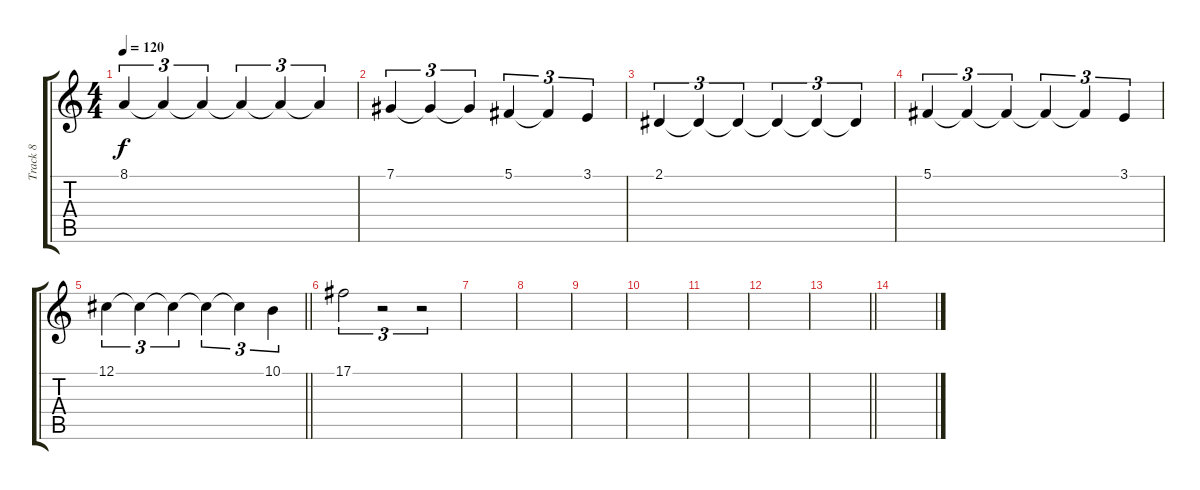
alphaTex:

\track ("Track 8" "Track 8") {instrument flute}
\staff {score tabs}
\tuning (Db4 Ab3 E3 B2 Gb2 B1) {hide}
\ts (4 4)
\tempo 120
\clef g2
\ks c
8.1.4{tu (3 2) dy f} 8.1{t}.4{tu (3 2)} 8.1{t}.4{tu (3 2)} 8.1{t}.4{tu (3 2)} 8.1{t}.4{tu (3 2)} 8.1{t}.4{tu (3 2)} |
7.1.4{tu (3 2)} 7.1{t}.4{tu (3 2)} 7.1{t}.4{tu (3 2)} 5.1.4{tu (3 2)} 5.1{t}.4{tu (3 2)} 3.1.4{tu (3 2)} |
2.1.4{tu (3 2)} 2.1{t}.4{tu (3 2)} 2.1{t}.4{tu (3 2)} 2.1{t}.4{tu (3 2)} 2.1{t}.4{tu (3 2)} 2.1{t}.4{tu (3 2)} |
5.1.4{tu (3 2)} 5.1{t}.4{tu (3 2)} 5.1{t}.4{tu (3 2)} 5.1{t}.4{tu (3 2)} 5.1{t}.4{tu (3 2)} 3.1.4{tu (3 2)} |
\barLineRight lightlight
12.1.4{tu (3 2)} 12.1{t}.4{tu (3 2)} 12.1{t}.4{tu (3 2)} 12.1{t}.4{tu (3 2)} 12.1{t}.4{tu (3 2)} 10.1.4{tu (3 2)} |
\section ("" " ")
17.1.2{tu (3 2)} r.2{tu (3 2)} r.2{tu (3 2)} |
|
|
|
|
|
|
\barLineRight lightlight
|
\section ("" " ")
